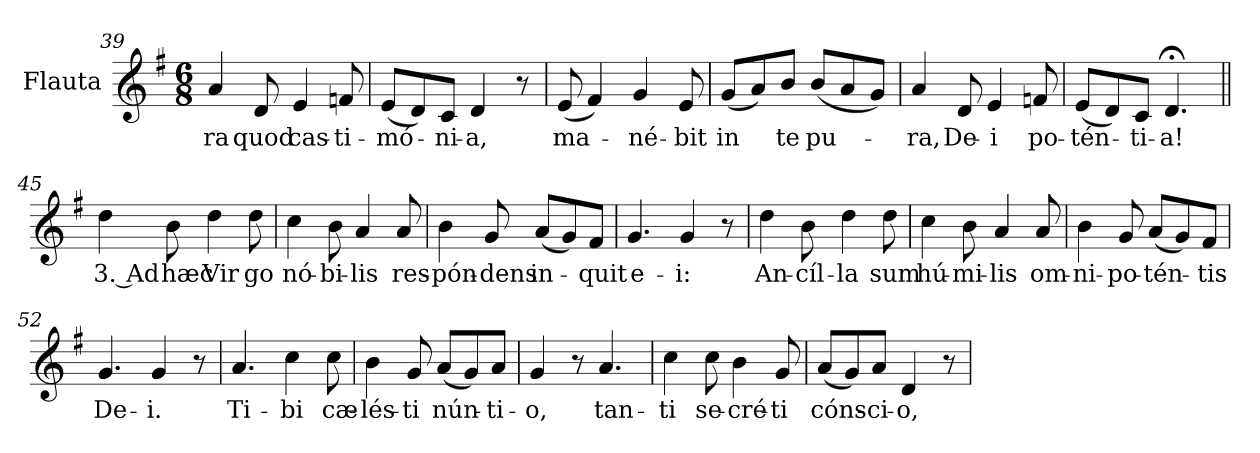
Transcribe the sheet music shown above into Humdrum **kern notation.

**kern	**text
*part1	*part1
*staff1	*staff1
*I"Flauta	*
*I'Fl.	*
*clefG2	*
*k[f#]	*
*G:	*
*M6/8	*
=39	=39
!	!LO:LY:b:color=#000000
4ai/	-ra
!	!LO:LY:b:color=#000000
8di/	quod
!	!LO:LY:b:color=#000000
4ei/	cas-
!	!LO:LY:b:color=#000000
8fni/	-ti-
=40	=40
!	!LO:LY:b:color=#000000
(8ei/L	-mó-
8di/)	.
!	!LO:LY:b:color=#000000
8ci/J	-ni-
!	!LO:LY:b:color=#000000
4di/	-a,
8r	.
=41	=41
!	!LO:LY:b:color=#000000
(8ei/	ma-
4f#i/)	.
!	!LO:LY:b:color=#000000
4gi/	-né-
!	!LO:LY:b:color=#000000
8ei/	-bit
=42	=42
!	!LO:LY:b:color=#000000
(8gi/L	in
8ai/)	.
!	!LO:LY:b:color=#000000
8bi/J	te
!	!LO:LY:b:color=#000000
(8bi/L	pu-
8ai/	.
8gi/J)	.
!!LO:LB:g=z
=43	=43
!	!LO:LY:b:color=#000000
4ai/	-ra,
!	!LO:LY:b:color=#000000
8di/	De-
!	!LO:LY:b:color=#000000
4ei/	-i
!	!LO:LY:b:color=#000000
8fni/	po-
=44	=44
!	!LO:LY:b:color=#000000
(8ei/L	-tén-
8di/)	.
!	!LO:LY:b:color=#000000
8ci/J	-ti-
!	!LO:LY:b:color=#000000
4.d;i/	-a!
=45||	=45||
!	!LO:LY:b:color=#000000
4ddi\	3. Ad
!	!LO:LY:b:color=#000000
8bi\	hæc
!	!LO:LY:b:color=#000000
4ddi\	Vir
!	!LO:LY:b:color=#000000
8ddi\	go
=46	=46
!	!LO:LY:b:color=#000000
4cci\	nó-
!	!LO:LY:b:color=#000000
8bi\	-bi-
!	!LO:LY:b:color=#000000
4ai/	-lis
!	!LO:LY:b:color=#000000
8ai/	res-
=47	=47
!	!LO:LY:b:color=#000000
4bi\	-pón-
!	!LO:LY:b:color=#000000
8gi/	-dens
!	!LO:LY:b:color=#000000
(8ai/L	in-
8gi/)	.
!	!LO:LY:b:color=#000000
8f#i/J	-quit
=48	=48
!	!LO:LY:b:color=#000000
4.gi/	e-
!	!LO:LY:b:color=#000000
4gi/	-i:
8r	.
!!LO:LB:g=z
=49	=49
!	!LO:LY:b:color=#000000
4ddi\	An-
!	!LO:LY:b:color=#000000
8bi\	-cíl-
!	!LO:LY:b:color=#000000
4ddi\	-la
!	!LO:LY:b:color=#000000
8ddi\	sum
=50	=50
!	!LO:LY:b:color=#000000
4cci\	hú-
!	!LO:LY:b:color=#000000
8bi\	-mi-
!	!LO:LY:b:color=#000000
4ai/	-lis
!	!LO:LY:b:color=#000000
8ai/	om-
=51	=51
!	!LO:LY:b:color=#000000
4bi\	-ni-
!	!LO:LY:b:color=#000000
8gi/	-po-
!	!LO:LY:b:color=#000000
(8ai/L	-tén-
8gi/)	.
!	!LO:LY:b:color=#000000
8f#i/J	-tis
=52	=52
!	!LO:LY:b:color=#000000
4.gi/	De-
!	!LO:LY:b:color=#000000
4gi/	-i.
8r	.
=53	=53
!	!LO:LY:b:color=#000000
4.ai/	Ti-
!	!LO:LY:b:color=#000000
4cci\	-bi
!	!LO:LY:b:color=#000000
8cci\	cæ-
=54	=54
!	!LO:LY:b:color=#000000
4bi\	-lés-
!	!LO:LY:b:color=#000000
8gi/	-ti
!	!LO:LY:b:color=#000000
(8ai/L	nún-
8gi/)	.
!	!LO:LY:b:color=#000000
8ai/J	-ti-
=55	=55
!	!LO:LY:b:color=#000000
4gi/	-o,
8r	.
!	!LO:LY:b:color=#000000
4.ai/	tan-
!!LO:LB:g=z
=56	=56
!	!LO:LY:b:color=#000000
4cci\	-ti
!	!LO:LY:b:color=#000000
8cci\	se-
!	!LO:LY:b:color=#000000
4bi\	-cré-
!	!LO:LY:b:color=#000000
8gi/	-ti
=57	=57
!	!LO:LY:b:color=#000000
(8ai/L	cóns-
8gi/)	.
!	!LO:LY:b:color=#000000
8ai/J	-ci-
!	!LO:LY:b:color=#000000
4di/	-o,
8r	.
=	=
*-	*-
